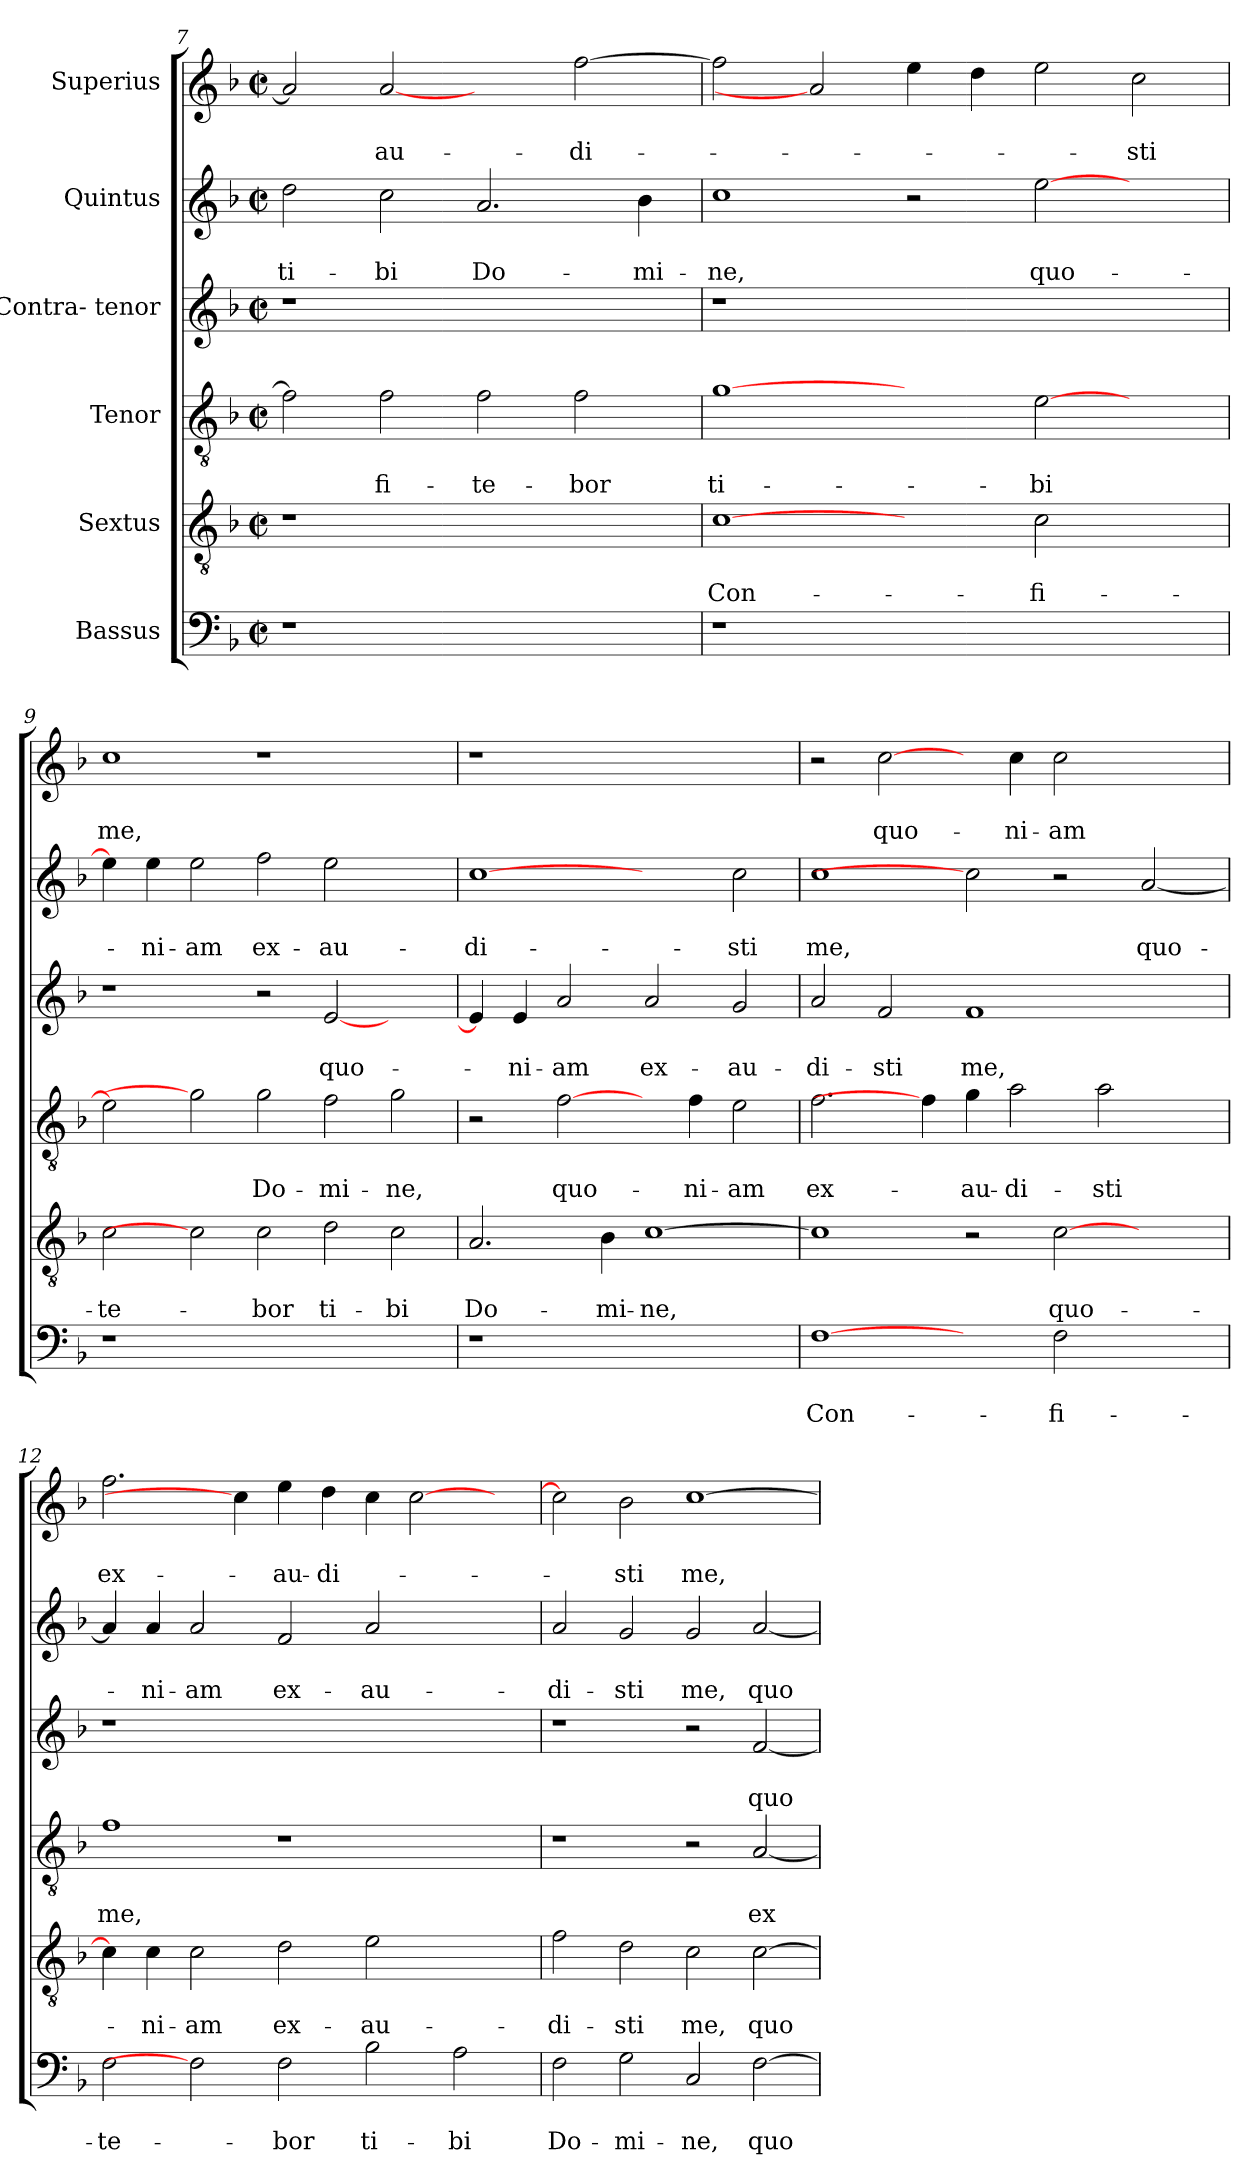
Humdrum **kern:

**kern	**text	**text	**kern	**text	**text	**kern	**text	**text	**kern	**text	**text	**kern	**text	**text	**kern	**text	**text
*part6	*part6	*part6	*part5	*part5	*part5	*part4	*part4	*part4	*part3	*part3	*part3	*part2	*part2	*part2	*part1	*part1	*part1
*staff6	*staff6	*staff6	*staff5	*staff5	*staff5	*staff4	*staff4	*staff4	*staff3	*staff3	*staff3	*staff2	*staff2	*staff2	*staff1	*staff1	*staff1
*I"Bassus	*	*	*I"Sextus	*	*	*I"Tenor	*	*	*I"Contra- tenor	*	*	*I"Quintus	*	*	*I"Superius	*	*
!!LO:LB:g=z
*clefF4	*	*	*clefGv2	*	*	*clefGv2	*	*	*clefG2	*	*	*clefG2	*	*	*clefG2	*	*
*k[b-]	*	*	*k[b-]	*	*	*k[b-]	*	*	*k[b-]	*	*	*k[b-]	*	*	*k[b-]	*	*
*F:	*	*	*F:	*	*	*F:	*	*	*F:	*	*	*F:	*	*	*F:	*	*
*M2/2	*	*	*M2/2	*	*	*M2/2	*	*	*M2/2	*	*	*M2/2	*	*	*M2/2	*	*
*met(c|)	*	*	*met(c|)	*	*	*met(c|)	*	*	*met(c|)	*	*	*met(c|)	*	*	*met(c|)	*	*
=7	=7	=7	=7	=7	=7	=7	=7	=7	=7	=7	=7	=7	=7	=7	=7	=7	=7
!	!	!	!	!	!	!	!	!	!	!	!	!	!	!LO:LY:b	!	!	!
1r	.	.	1r	.	.	2f\]	.	.	1r	.	.	2dd\	.	ti-	2a/]	.	.
!	!	!	!	!	!	!	!	!LO:LY:b	!	!	!	!	!	!LO:LY:b	!	!	!LO:LY:b
.	.	.	.	.	.	2f\	.	-fi-	.	.	.	2cc\	.	-bi	[2a	.	-au-
!	!	!	!	!	!	!	!	!LO:LY:b	!	!	!	!	!	!LO:LY:b	!	!	!
1ryy	.	.	1ryy	.	.	2f\	.	-te-	1ryy	.	.	2.a/	.	Do-	2ryy	.	.
!	!	!	!	!	!	!	!	!LO:LY:b	!	!	!	!	!	!	!	!	!LO:LY:b
.	.	.	.	.	.	2f\	.	-bor	.	.	.	.	.	.	[2ff\	.	-di-
!	!	!	!	!	!	!	!	!	!	!	!	!	!	!LO:LY:b	!	!	!
.	.	.	.	.	.	.	.	.	.	.	.	4b-\	.	-mi-	.	.	.
=8	=8	=8	=8	=8	=8	=8	=8	=8	=8	=8	=8	=8	=8	=8	=8	=8	=8
!	!	!	!	!	!LO:LY:b	!	!	!LO:LY:b	!	!	!	!	!	!LO:LY:b	!	!	!
1r	.	.	[1c	.	Con-	[1g	.	ti-	1r	.	.	1cc	.	-ne,	2ff\]	.	.
.	.	.	.	.	.	.	.	.	.	.	.	.	.	.	2a]	.	.
1.ryy	.	.	2ryy	.	.	2ryy	.	.	1.ryy	.	.	2r	.	.	4ee\	.	.
.	.	.	.	.	.	.	.	.	.	.	.	.	.	.	4dd\	.	.
!	!	!	!	!	!LO:LY:b	!	!	!LO:LY:b	!	!	!	!	!	!LO:LY:b	!	!	!
.	.	.	2c\	.	-fi-	[2e\	.	-bi	.	.	.	[2ee\	.	quo-	2ee\	.	.
!	!	!	!	!	!	!	!	!	!	!	!	!	!	!	!	!	!LO:LY:b
.	.	.	2ryy	.	.	2ryy	.	.	.	.	.	2ryy	.	.	2cc\	.	-sti
=9	=9	=9	=9	=9	=9	=9	=9	=9	=9	=9	=9	=9	=9	=9	=9	=9	=9
!	!	!	!	!	!LO:LY:b	!	!	!	!	!	!	!	!	!	!	!	!LO:LY:b
1r	.	.	2c\	.	-te-	2e\]	.	.	1r	.	.	4ee\]	.	.	1cc	.	me,
!	!	!	!	!	!	!	!	!	!	!	!	!	!	!LO:LY:b	!	!	!
.	.	.	.	.	.	.	.	.	.	.	.	4ee\	.	-ni-	.	.	.
!	!	!	!	!	!	!	!	!	!	!	!	!	!	!LO:LY:b	!	!	!
.	.	.	2c]	.	.	2g]	.	.	.	.	.	2ee\	.	-am	.	.	.
!	!	!	!	!	!LO:LY:b	!	!	!LO:LY:b	!	!	!	!	!	!LO:LY:b	!	!	!
1.ryy	.	.	2c\	.	-bor	2g\	.	Do-	2r	.	.	2ff\	.	ex-	1r	.	.
!	!	!	!	!	!LO:LY:b	!	!	!LO:LY:b	!	!	!LO:LY:b	!	!	!LO:LY:b	!	!	!
.	.	.	2d\	.	ti-	2f\	.	-mi-	[2e/	.	quo-	2ee\	.	-au-	.	.	.
!	!	!	!	!	!LO:LY:b	!	!	!LO:LY:b	!	!	!	!	!	!	!	!	!
.	.	.	2c\	.	-bi	2g\	.	-ne,	2ryy	.	.	2ryy	.	.	2ryy	.	.
=10	=10	=10	=10	=10	=10	=10	=10	=10	=10	=10	=10	=10	=10	=10	=10	=10	=10
!	!	!	!	!	!LO:LY:b	!	!	!	!	!	!	!	!	!LO:LY:b	!	!	!
1r	.	.	2.A/	.	Do-	2r	.	.	4e/]	.	.	[1cc	.	-di-	1r	.	.
!	!	!	!	!	!	!	!	!	!	!	!LO:LY:b	!	!	!	!	!	!
.	.	.	.	.	.	.	.	.	4e/	.	-ni-	.	.	.	.	.	.
!	!	!	!	!	!	!	!	!LO:LY:b	!	!	!LO:LY:b	!	!	!	!	!	!
.	.	.	.	.	.	[2f\	.	quo-	2a/	.	-am	.	.	.	.	.	.
!	!	!	!	!	!LO:LY:b	!	!	!	!	!	!	!	!	!	!	!	!
.	.	.	4B-\	.	-mi-	.	.	.	.	.	.	.	.	.	.	.	.
!	!	!	!	!	!LO:LY:b	!	!	!	!	!	!LO:LY:b	!	!	!	!	!	!
1ryy	.	.	[1c	.	-ne,	4ryy	.	.	2a/	.	ex-	2ryy	.	.	1ryy	.	.
!	!	!	!	!	!	!	!	!LO:LY:b	!	!	!	!	!	!	!	!	!
.	.	.	.	.	.	4f\	.	-ni-	.	.	.	.	.	.	.	.	.
!	!	!	!	!	!	!	!	!LO:LY:b	!	!	!LO:LY:b	!	!	!LO:LY:b	!	!	!
.	.	.	.	.	.	2e\	.	-am	2g/	.	-au-	2cc\	.	-sti	.	.	.
=11	=11	=11	=11	=11	=11	=11	=11	=11	=11	=11	=11	=11	=11	=11	=11	=11	=11
!	!	!LO:LY:b	!	!	!	!	!	!LO:LY:b	!	!	!LO:LY:b	!	!	!LO:LY:b	!	!	!
[1F	.	Con-	1c]	.	.	2.f\	.	ex-	2a/	.	-di-	1cc	.	me,	2r	.	.
!	!	!	!	!	!	!	!	!	!	!	!LO:LY:b	!	!	!	!	!	!LO:LY:b
.	.	.	.	.	.	.	.	.	2f/	.	-sti	.	.	.	[2cc\	.	quo-
.	.	.	.	.	.	4f\]	.	.	.	.	.	.	.	.	.	.	.
!	!	!	!	!	!	!	!	!LO:LY:b	!	!	!LO:LY:b	!	!	!	!	!	!
2ryy	.	.	2r	.	.	4g\	.	-au-	1f	.	me,	2cc]	.	.	4ryy	.	.
!	!	!	!	!	!	!	!	!LO:LY:b	!	!	!	!	!	!	!	!	!LO:LY:b
.	.	.	.	.	.	2a\	.	-di-	.	.	.	.	.	.	4cc\	.	-ni-
!	!	!LO:LY:b	!	!	!LO:LY:b	!	!	!	!	!	!	!	!	!	!	!	!LO:LY:b
2F\	.	-fi-	[2c\	.	quo-	.	.	.	.	.	.	2r	.	.	2cc\	.	-am
!	!	!	!	!	!	!	!	!LO:LY:b	!	!	!	!	!	!	!	!	!
.	.	.	.	.	.	2a\	.	-sti	.	.	.	.	.	.	.	.	.
!	!	!	!	!	!	!	!	!	!	!	!	!	!	!LO:LY:b	!	!	!
2ryy	.	.	2ryy	.	.	.	.	.	2ryy	.	.	[2a/	.	quo-	2ryy	.	.
.	.	.	.	.	.	4ryy	.	.	.	.	.	.	.	.	.	.	.
!!LO:PB:g=z
=12	=12	=12	=12	=12	=12	=12	=12	=12	=12	=12	=12	=12	=12	=12	=12	=12	=12
!	!	!LO:LY:b	!	!	!	!	!	!LO:LY:b	!	!	!	!	!	!	!	!	!LO:LY:b
2F\	.	-te-	4c\]	.	.	1f	.	me,	1r	.	.	4a/]	.	.	2.ff\	.	ex-
!	!	!	!	!	!LO:LY:b	!	!	!	!	!	!	!	!	!LO:LY:b	!	!	!
.	.	.	4c\	.	-ni-	.	.	.	.	.	.	4a/	.	-ni-	.	.	.
!	!	!	!	!	!LO:LY:b	!	!	!	!	!	!	!	!	!LO:LY:b	!	!	!
2F]	.	.	2c\	.	-am	.	.	.	.	.	.	2a/	.	-am	.	.	.
.	.	.	.	.	.	.	.	.	.	.	.	.	.	.	4cc\]	.	.
!	!	!LO:LY:b	!	!	!LO:LY:b	!	!	!	!	!	!	!	!	!LO:LY:b	!	!	!LO:LY:b
2F\	.	-bor	2d\	.	ex-	1r	.	.	1.ryy	.	.	2f/	.	ex-	4ee\	.	-au-
!	!	!	!	!	!	!	!	!	!	!	!	!	!	!	!	!	!LO:LY:b
.	.	.	.	.	.	.	.	.	.	.	.	.	.	.	4dd\	.	-di-
!	!	!LO:LY:b	!	!	!LO:LY:b	!	!	!	!	!	!	!	!	!LO:LY:b	!	!	!
2B-\	.	ti-	2e\	.	-au-	.	.	.	.	.	.	2a/	.	-au-	4cc\	.	.
.	.	.	.	.	.	.	.	.	.	.	.	.	.	.	[2cc\	.	.
!	!	!LO:LY:b	!	!	!	!	!	!	!	!	!	!	!	!	!	!	!
2A\	.	-bi	2ryy	.	.	2ryy	.	.	.	.	.	2ryy	.	.	.	.	.
.	.	.	.	.	.	.	.	.	.	.	.	.	.	.	4ryy	.	.
=13	=13	=13	=13	=13	=13	=13	=13	=13	=13	=13	=13	=13	=13	=13	=13	=13	=13
!	!	!LO:LY:b	!	!	!LO:LY:b	!	!	!	!	!	!	!	!	!LO:LY:b	!	!	!
2F\	.	Do-	2f\	.	-di-	1r	.	.	1r	.	.	2a/	.	-di-	2cc\]	.	.
!	!	!LO:LY:b	!	!	!LO:LY:b	!	!	!	!	!	!	!	!	!LO:LY:b	!	!	!LO:LY:b
2G\	.	-mi-	2d\	.	-sti	.	.	.	.	.	.	2g/	.	-sti	2b-\	.	-sti
!	!	!LO:LY:b	!	!	!LO:LY:b	!	!	!	!	!	!	!	!	!LO:LY:b	!	!	!LO:LY:b
2C/	.	-ne,	2c\	.	me,	2r	.	.	2r	.	.	2g/	.	me,	[1cc	.	me,
!	!	!LO:LY:b	!	!	!LO:LY:b	!	!	!LO:LY:b	!	!	!LO:LY:b	!	!	!LO:LY:b	!	!	!
[2F\	.	quo-	[2c\	.	quo-	[2A/	.	ex-	[2f/	.	quo-	[2a/	.	quo-	.	.	.
=	=	=	=	=	=	=	=	=	=	=	=	=	=	=	=	=	=
*-	*-	*-	*-	*-	*-	*-	*-	*-	*-	*-	*-	*-	*-	*-	*-	*-	*-
